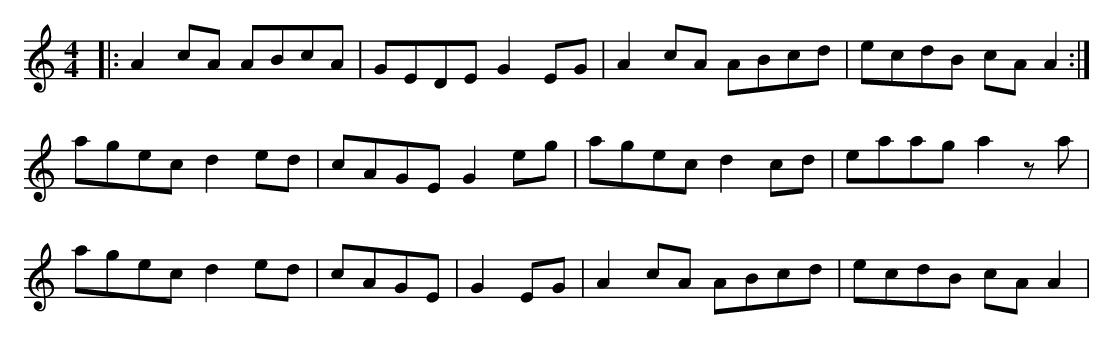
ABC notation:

X:1
M:4/4
K:Amin
|:A2 cA ABcA|GEDE G2 EG|A2 cA ABcd|ecdB cA A2:|
agec d2ed|cAGE G2 eg|agec d2cd|eaag a2 za|
agec d2ed|cAGE|G2 EG|A2 cA ABcd|ecdB cA A2|
